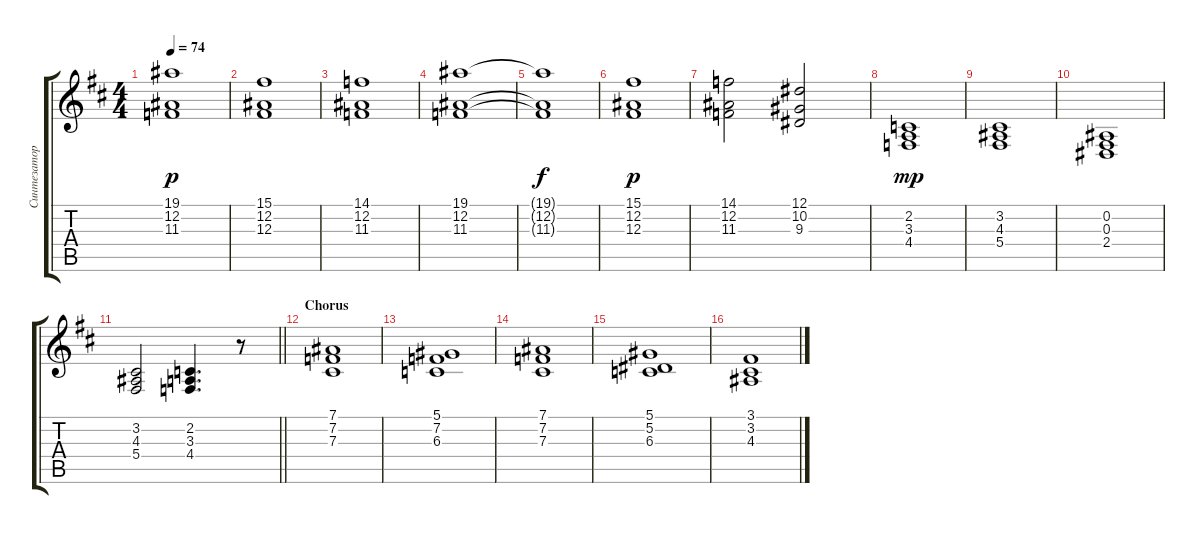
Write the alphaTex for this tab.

\track ("Синтезатор 2" "Синтезатор") {instrument stringensemble1}
\staff {score tabs}
\tuning (Eb4 Bb3 Gb3 Db3 Ab2 Eb2) {hide}
\ts (4 4)
\tempo 74
\clef g2
\ks bminor
(19.1{t} 12.2{t} 11.3{t}).1{dy p} |
(15.1 12.2 12.3).1 |
(14.1 12.2 11.3).1 |
(19.1 12.2 11.3).1 |
(19.1{t} 12.2{t} 11.3{t}).1{dy f} |
(15.1 12.2 12.3).1{dy p} |
(14.1 12.2 11.3).2 (12.1 10.2 9.3).2 |
(2.2 3.3 4.4).1{dy mp} |
(3.2 4.3 5.4).1 |
(0.2 0.3 2.4).1 |
\barLineRight lightlight
(3.2 4.3 5.4).2 (2.2 3.3 4.4).4{d} r.8 |
\section ("" "Chorus")
(7.1 7.2 7.3).1 |
(5.1 7.2 6.3).1 |
(7.1 7.2 7.3).1 |
(5.1 5.2 6.3).1 |
(3.1 3.2 4.3).1
